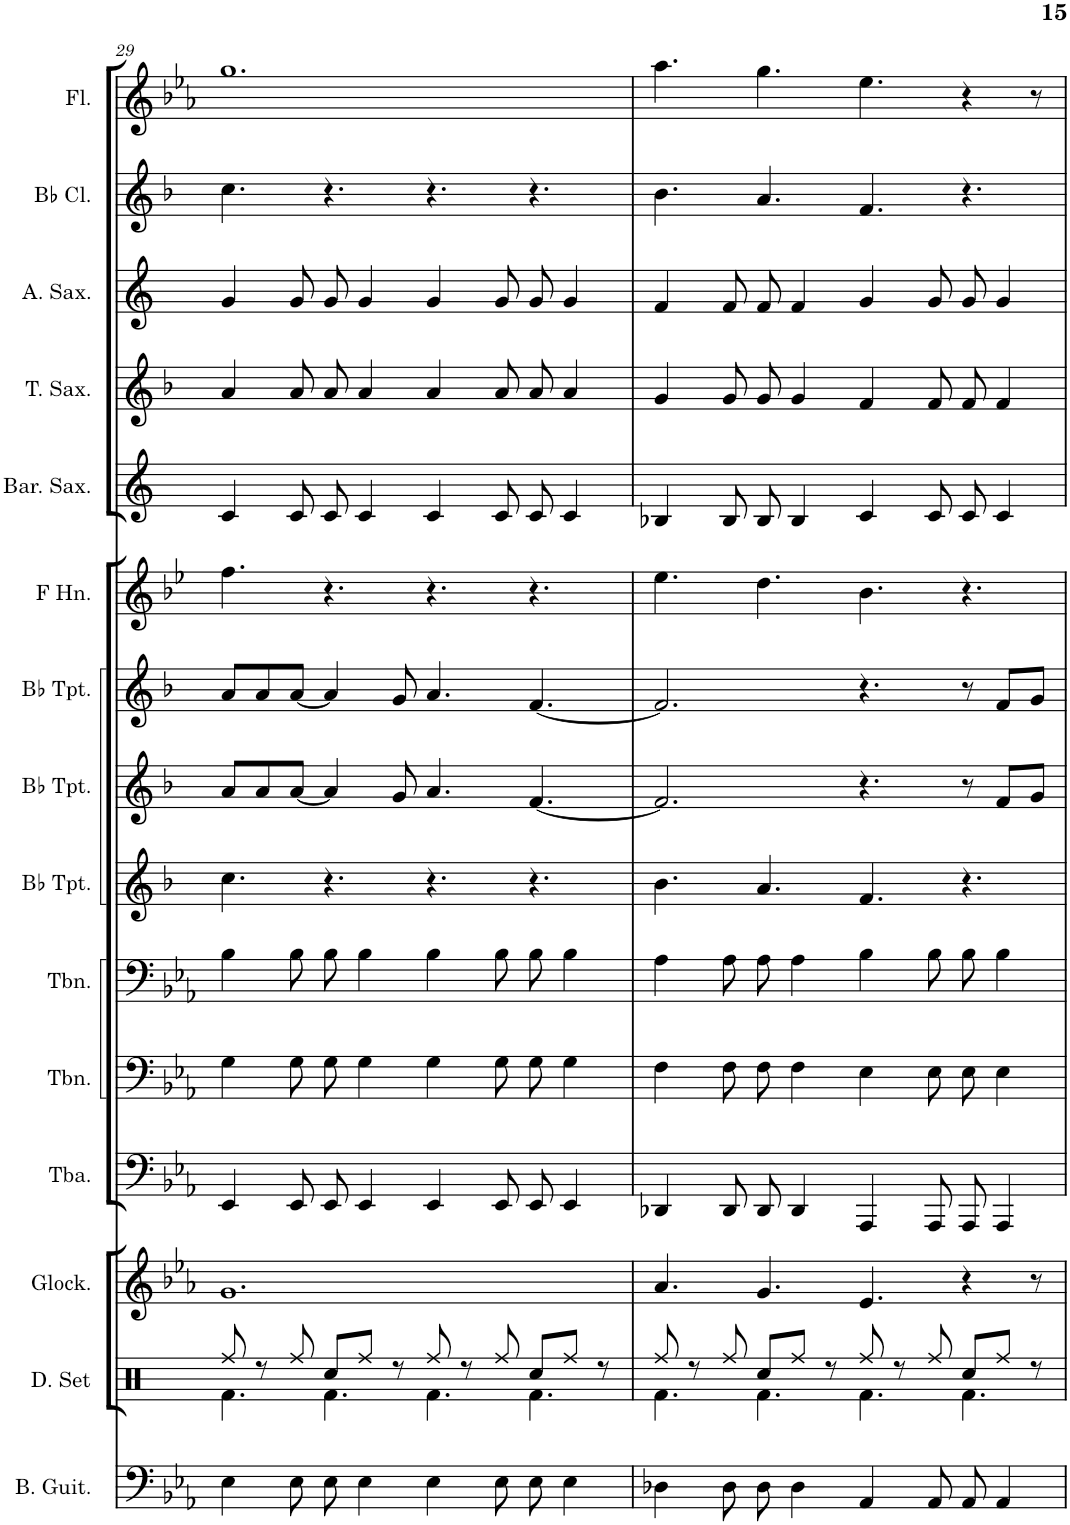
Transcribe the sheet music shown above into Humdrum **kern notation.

**kern	**kern	**kern	**kern	**kern	**kern	**kern	**kern	**kern	**kern	**kern	**kern	**kern	**kern	**kern
*part15	*part14	*part13	*part12	*part11	*part10	*part9	*part8	*part7	*part6	*part5	*part4	*part3	*part2	*part1
*staff15	*staff14	*staff13	*staff12	*staff11	*staff10	*staff9	*staff8	*staff7	*staff6	*staff5	*staff4	*staff3	*staff2	*staff1
*I"Bass Guitar	*I"Drumset	*I"Glockenspiel	*I"Tuba	*I"Trombone	*I"Trombone	*I"Bb Trumpet	*I"Bb Trumpet	*I"Bb Trumpet	*I"Horn in F	*I"Baritone Saxophone	*I"Tenor Saxophone	*I"Alto Saxophone	*I"Bb Clarinet	*I"Flute
*I'B. Guit.	*I'D. Set	*I'Glock.	*I'Tba.	*I'Tbn.	*I'Tbn.	*I'Bb Tpt.	*I'Bb Tpt.	*I'Bb Tpt.	*	*I'Bar. Sax.	*I'T. Sax.	*I'A. Sax.	*I'Bb Cl.	*I'Fl.
!!LO:PB:g=z
*clefF4	*clefX	*clefG2	*clefF4	*clefF4	*clefF4	*clefG2	*clefG2	*clefG2	*clefG2	*clefG2	*clefG2	*clefG2	*clefG2	*clefG2
*Trd7c12	*	*Trd-14c-24	*	*	*	*Trd1c2	*Trd1c2	*Trd1c2	*Trd4c7	*Trd12c21	*Trd8c14	*Trd5c9	*Trd1c2	*
*k[b-e-a-]	*k[]	*k[b-e-a-]	*k[b-e-a-]	*k[b-e-a-]	*k[b-e-a-]	*k[b-]	*k[b-]	*k[b-]	*k[b-e-]	*k[]	*k[b-]	*k[]	*k[b-]	*k[b-e-a-]
*M12/8	*M12/8	*M12/8	*M12/8	*M12/8	*M12/8	*M12/8	*M12/8	*M12/8	*M12/8	*M12/8	*M12/8	*M12/8	*M12/8	*M12/8
=29	=29	=29	=29	=29	=29	=29	=29	=29	=29	=29	=29	=29	=29	=29
*	*^	*	*	*	*	*	*	*	*	*	*	*	*	*
4E-\	8Rff/	4.Rf\	1.g	4EE-/	4G\	4B-\	4.cc\	8a/L	8a/L	4.ff\	4c/	4a/	4g/	4.cc\	1.gg
.	8r	.	.	.	.	.	.	8a/	8a/	.	.	.	.	.	.
8E-\	8Rff/	.	.	8EE-/	8G\	8B-\	.	[8a/J	[8a/J	.	8c/	8a/	8g/	.	.
8E-\	8Rcc/L	4.Rf\	.	8EE-/	8G\	8B-\	4.r	4a/]	4a/]	4.r	8c/	8a/	8g/	4.r	.
4E-\	8Rff/J	.	.	4EE-/	4G\	4B-\	.	.	.	.	4c/	4a/	4g/	.	.
.	8r	.	.	.	.	.	.	8g/	8g/	.	.	.	.	.	.
4E-\	8Rff/	4.Rf\	.	4EE-/	4G\	4B-\	4.r	4.a/	4.a/	4.r	4c/	4a/	4g/	4.r	.
.	8r	.	.	.	.	.	.	.	.	.	.	.	.	.	.
8E-\	8Rff/	.	.	8EE-/	8G\	8B-\	.	.	.	.	8c/	8a/	8g/	.	.
8E-\	8Rcc/L	4.Rf\	.	8EE-/	8G\	8B-\	4.r	[4.f/	[4.f/	4.r	8c/	8a/	8g/	4.r	.
4E-\	8Rff/J	.	.	4EE-/	4G\	4B-\	.	.	.	.	4c/	4a/	4g/	.	.
.	8r	.	.	.	.	.	.	.	.	.	.	.	.	.	.
=30	=30	=30	=30	=30	=30	=30	=30	=30	=30	=30	=30	=30	=30	=30	=30
4D-X\	8Rff/	4.Rf\	4.a-/	4DD-X/	4F\	4A-\	4.b-\	2.f/]	2.f/]	4.ee-\	4B-X/	4g/	4f/	4.b-\	4.aa-\
.	8r	.	.	.	.	.	.	.	.	.	.	.	.	.	.
8D-\	8Rff/	.	.	8DD-/	8F\	8A-\	.	.	.	.	8B-/	8g/	8f/	.	.
8D-\	8Rcc/L	4.Rf\	4.g/	8DD-/	8F\	8A-\	4.a/	.	.	4.dd\	8B-/	8g/	8f/	4.a/	4.gg\
4D-\	8Rff/J	.	.	4DD-/	4F\	4A-\	.	.	.	.	4B-/	4g/	4f/	.	.
.	8r	.	.	.	.	.	.	.	.	.	.	.	.	.	.
4AA-/	8Rff/	4.Rf\	4.e-/	4AAA-/	4E-\	4B-\	4.f/	4.r	4.r	4.b-\	4c/	4f/	4g/	4.f/	4.ee-\
.	8r	.	.	.	.	.	.	.	.	.	.	.	.	.	.
8AA-/	8Rff/	.	.	8AAA-/	8E-\	8B-\	.	.	.	.	8c/	8f/	8g/	.	.
8AA-/	8Rcc/L	4.Rf\	4r	8AAA-/	8E-\	8B-\	4.r	8r	8r	4.r	8c/	8f/	8g/	4.r	4r
4AA-/	8Rff/J	.	.	4AAA-/	4E-\	4B-\	.	8f/L	8f/L	.	4c/	4f/	4g/	.	.
.	8r	.	8r	.	.	.	.	8g/J	8g/J	.	.	.	.	.	8r
*	*v	*v	*	*	*	*	*	*	*	*	*	*	*	*	*
=	=	=	=	=	=	=	=	=	=	=	=	=	=	=
*-	*-	*-	*-	*-	*-	*-	*-	*-	*-	*-	*-	*-	*-	*-
